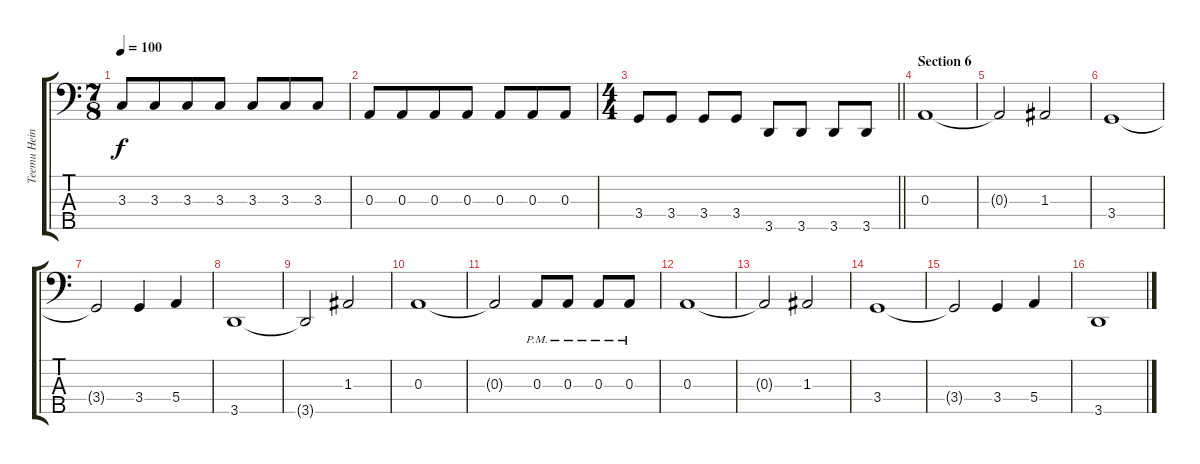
\track ("Teemu Heinola (bass)" "Teemu Hein") {instrument electricbasspick}
\staff {score tabs}
\tuning (G2 D2 A1 E1 B0) {hide}
\ts (7 8)
\tempo 100
\clef f4
\ks aminor
3.3.8{dy f} 3.3.8 3.3.8 3.3.8 3.3.8 3.3.8 3.3.8 |
0.3.8 0.3.8 0.3.8 0.3.8 0.3.8 0.3.8 0.3.8 |
\ts (4 4)
\barLineRight lightlight
3.4.8 3.4.8 3.4.8 3.4.8 3.5.8 3.5.8 3.5.8 3.5.8 |
\section ("" "Section 6")
0.3.1 |
0.3{t}.2 1.3.2 |
3.4.1 |
3.4{t}.2 3.4.4 5.4.4 |
3.5.1 |
3.5{t}.2 1.3.2 |
0.3.1 |
0.3{t}.2 0.3{pm}.8 0.3{pm}.8 0.3{pm}.8 0.3{pm}.8 |
0.3.1 |
0.3{t}.2 1.3.2 |
3.4.1 |
3.4{t}.2 3.4.4 5.4.4 |
3.5.1
